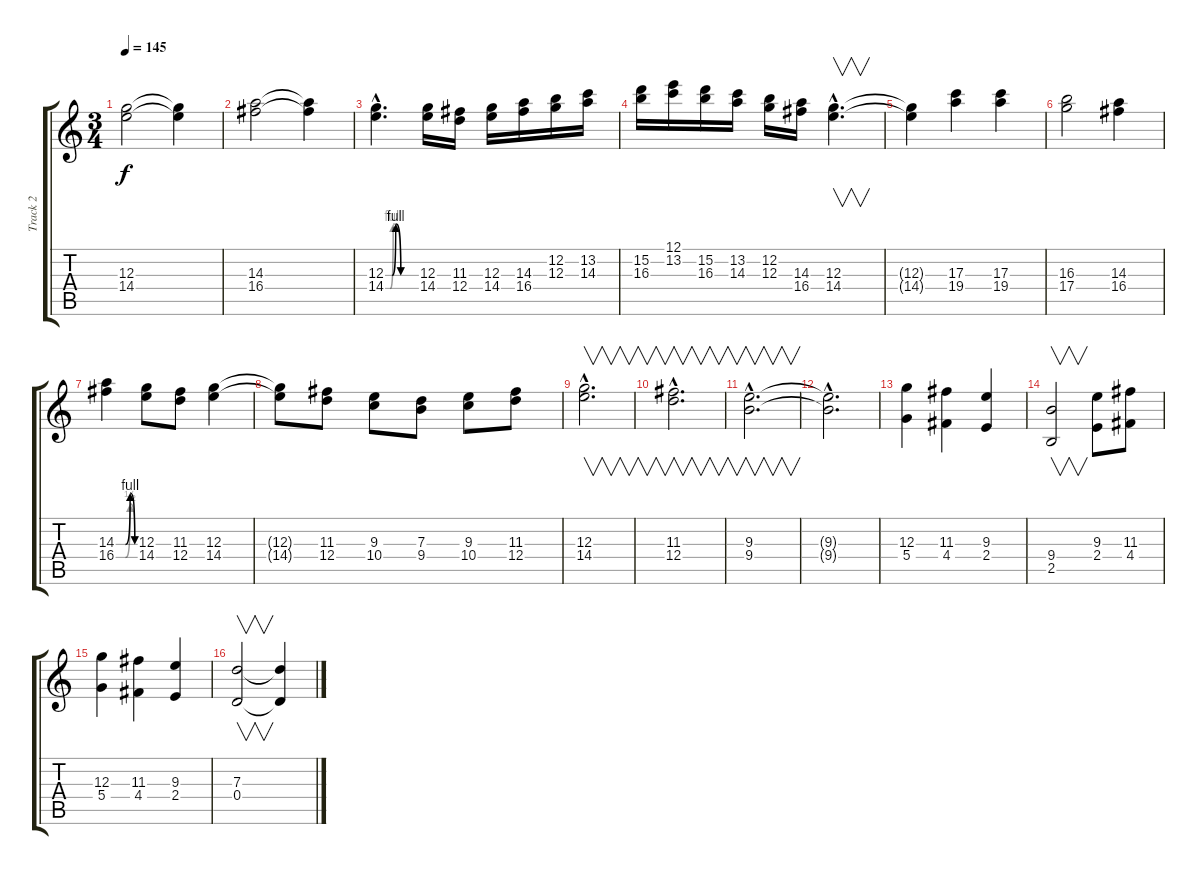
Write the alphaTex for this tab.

\track ("Track 2" "Track 2") {instrument distortionguitar}
\staff {score tabs}
\tuning (E4 B3 G3 D3 A2 E2) {hide}
\ts (3 4)
\tempo 145
\clef g2
\ks c
(12.3 14.4).2{dy f} (12.3{t} 14.4{t}).4 |
(14.3 16.4).2 (14.3{t} 16.4{t}).4 |
(12.3{be (custom 0 0 13 0 20 4 30 0 45 0 60 0) hac} 14.4{be (custom 0 0 9 0 15 4 30 0 45 0 60 0) hac}).4{d} (12.3 14.4).16 (11.3 12.4).16 (12.3 14.4).16 (14.3 16.4).16 (12.2 12.3).16 (13.2 14.3).16 |
(15.2 16.3).16 (12.1 13.2).16 (15.2 16.3).16 (13.2 14.3).16 (12.2 12.3).16 (14.3 16.4).16 (12.3{hac} 14.4{hac}).4{v d} |
(12.3{t} 14.4{t}).4 (17.3 19.4).4 (17.3 19.4).4 |
(16.3 17.4).2 (14.3 16.4).4 |
(14.3{be (custom 0 0 30 0 45 4 60 0)} 16.4{be (custom 0 0 15 0 30 0 45 2 60 0)}).4 (12.3 14.4).8 (11.3 12.4).8 (12.3 14.4).4 |
(12.3{t} 14.4{t}).8 (11.3 12.4).8 (9.3 10.4).8 (7.3 9.4).8 (9.3 10.4).8 (11.3 12.4).8 |
(12.3{hac} 14.4{hac}).2{v d} |
(11.3{hac} 12.4{hac}).2{v d} |
(9.3{hac} 9.4{hac}).2{v d} |
(9.3{hac t} 9.4{hac t}).2{d} |
(12.3 5.4).4 (11.3 4.4).4 (9.3 2.4).4 |
(9.4 2.5).2{v} (9.3 2.4).8 (11.3 4.4).8 |
(12.3 5.4).4 (11.3 4.4).4 (9.3 2.4).4 |
(7.3 0.4).2{v} (7.3{t} 0.4{t}).4
